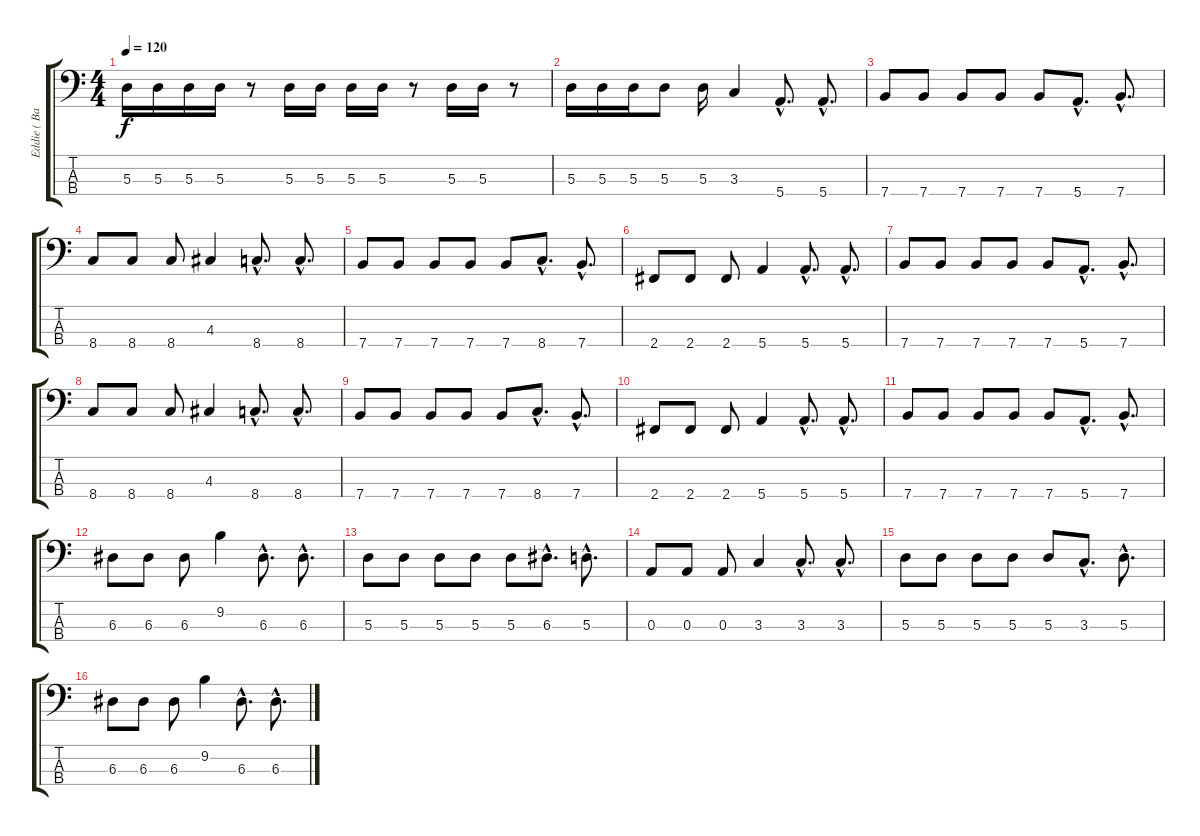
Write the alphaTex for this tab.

\track ("Eddie ( Bass )" "Eddie ( Ba") {instrument electricbassfinger}
\staff {score tabs}
\tuning (G2 D2 A1 E1) {hide}
\ts (4 4)
\tempo 120
\clef f4
\ks c
5.3.16{dy f} 5.3.16 5.3.16 5.3.16 r.8 5.3.16 5.3.16 5.3.16 5.3.16 r.8 5.3.16 5.3.16 r.8 |
5.3.16 5.3.16 5.3.16 5.3.8 5.3.16 3.3.4 5.4{hac}.8{d} 5.4{hac}.8{d} |
7.4.8 7.4.8 7.4.8 7.4.8 7.4.8 5.4{hac}.8{d} 7.4{hac}.8{d} |
8.4.8 8.4.8 8.4.8 4.3.4 8.4{hac}.8{d} 8.4{hac}.8{d} |
7.4.8 7.4.8 7.4.8 7.4.8 7.4.8 8.4{hac}.8{d} 7.4{hac}.8{d} |
2.4.8 2.4.8 2.4.8 5.4.4 5.4{hac}.8{d} 5.4{hac}.8{d} |
7.4.8 7.4.8 7.4.8 7.4.8 7.4.8 5.4{hac}.8{d} 7.4{hac}.8{d} |
8.4.8 8.4.8 8.4.8 4.3.4 8.4{hac}.8{d} 8.4{hac}.8{d} |
7.4.8 7.4.8 7.4.8 7.4.8 7.4.8 8.4{hac}.8{d} 7.4{hac}.8{d} |
2.4.8 2.4.8 2.4.8 5.4.4 5.4{hac}.8{d} 5.4{hac}.8{d} |
7.4.8 7.4.8 7.4.8 7.4.8 7.4.8 5.4{hac}.8{d} 7.4{hac}.8{d} |
6.3.8 6.3.8 6.3.8 9.2.4 6.3{hac}.8{d} 6.3{hac}.8{d} |
5.3.8 5.3.8 5.3.8 5.3.8 5.3.8 6.3{hac}.8{d} 5.3{hac}.8{d} |
0.3.8 0.3.8 0.3.8 3.3.4 3.3{hac}.8{d} 3.3{hac}.8{d} |
5.3.8 5.3.8 5.3.8 5.3.8 5.3.8 3.3{hac}.8{d} 5.3{hac}.8{d} |
6.3.8 6.3.8 6.3.8 9.2.4 6.3{hac}.8{d} 6.3{hac}.8{d}
